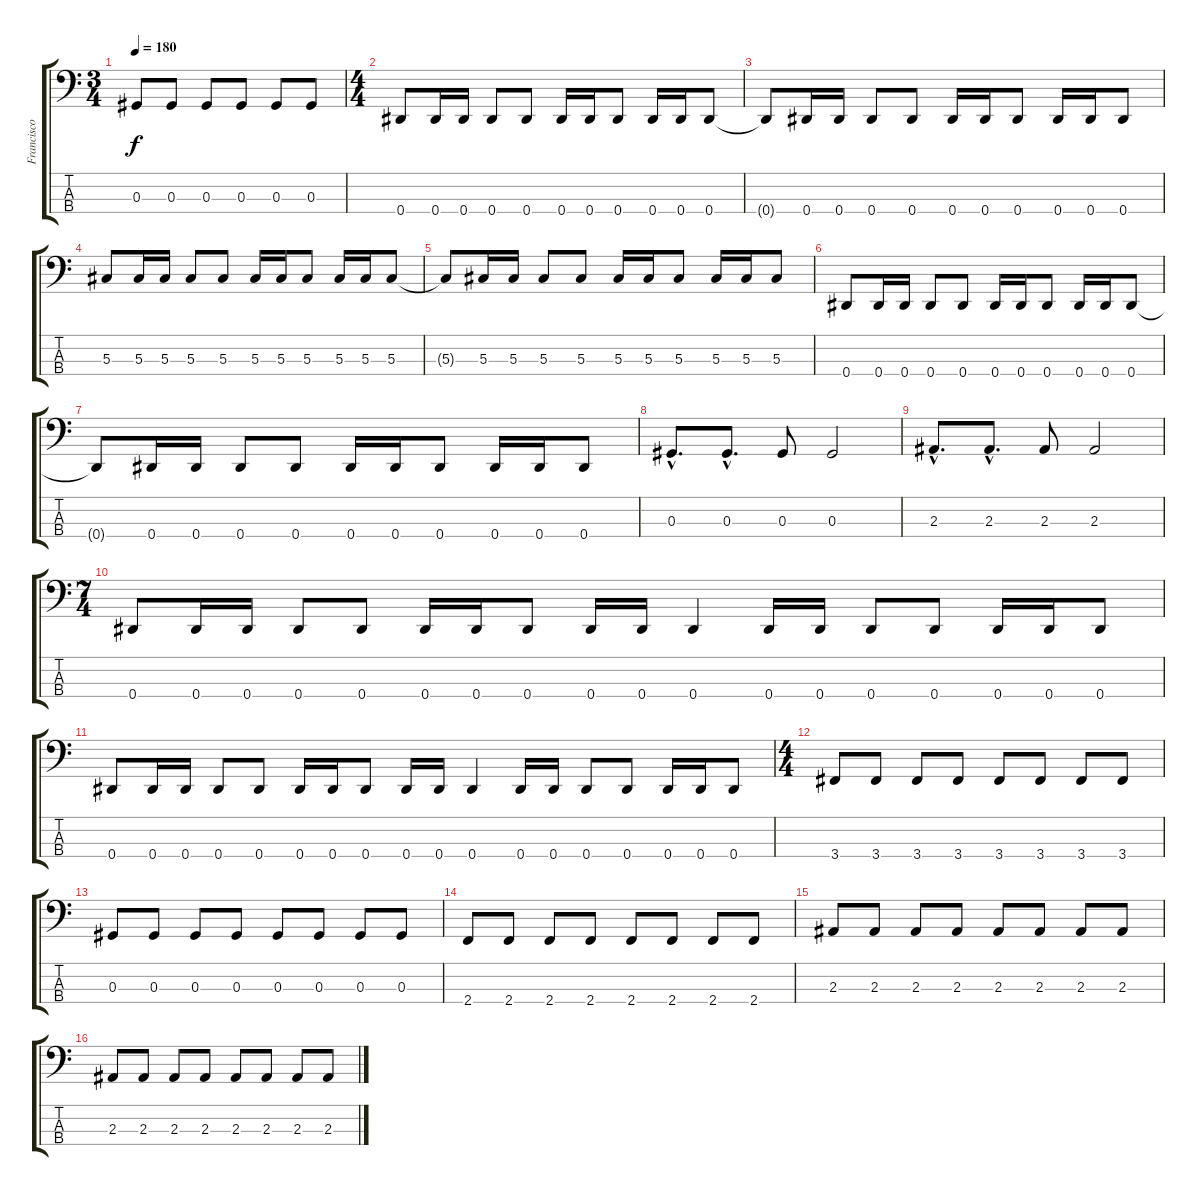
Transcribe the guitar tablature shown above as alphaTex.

\track ("Francisco Fidalgo" "Francisco ") {instrument electricbasspick}
\staff {score tabs}
\tuning (Gb2 Db2 Ab1 Eb1) {hide}
\ts (3 4)
\tempo 180
\clef f4
\ks c
0.3.8{dy f} 0.3.8 0.3.8 0.3.8 0.3.8 0.3.8 |
\ts (4 4)
0.4.8 0.4.16 0.4.16 0.4.8 0.4.8 0.4.16 0.4.16 0.4.8 0.4.16 0.4.16 0.4.8 |
0.4{t}.8 0.4.16 0.4.16 0.4.8 0.4.8 0.4.16 0.4.16 0.4.8 0.4.16 0.4.16 0.4.8 |
5.3.8 5.3.16 5.3.16 5.3.8 5.3.8 5.3.16 5.3.16 5.3.8 5.3.16 5.3.16 5.3.8 |
5.3{t}.8 5.3.16 5.3.16 5.3.8 5.3.8 5.3.16 5.3.16 5.3.8 5.3.16 5.3.16 5.3.8 |
0.4.8 0.4.16 0.4.16 0.4.8 0.4.8 0.4.16 0.4.16 0.4.8 0.4.16 0.4.16 0.4.8 |
0.4{t}.8 0.4.16 0.4.16 0.4.8 0.4.8 0.4.16 0.4.16 0.4.8 0.4.16 0.4.16 0.4.8 |
0.3{hac}.8{d} 0.3{hac}.8{d} 0.3.8 0.3.2 |
2.3{hac}.8{d} 2.3{hac}.8{d} 2.3.8 2.3.2 |
\ts (7 4)
0.4.8 0.4.16 0.4.16 0.4.8 0.4.8 0.4.16 0.4.16 0.4.8 0.4.16 0.4.16 0.4.4 0.4.16 0.4.16 0.4.8 0.4.8 0.4.16 0.4.16 0.4.8 |
0.4.8 0.4.16 0.4.16 0.4.8 0.4.8 0.4.16 0.4.16 0.4.8 0.4.16 0.4.16 0.4.4 0.4.16 0.4.16 0.4.8 0.4.8 0.4.16 0.4.16 0.4.8 |
\ts (4 4)
3.4.8 3.4.8 3.4.8 3.4.8 3.4.8 3.4.8 3.4.8 3.4.8 |
0.3.8 0.3.8 0.3.8 0.3.8 0.3.8 0.3.8 0.3.8 0.3.8 |
2.4.8 2.4.8 2.4.8 2.4.8 2.4.8 2.4.8 2.4.8 2.4.8 |
2.3.8 2.3.8 2.3.8 2.3.8 2.3.8 2.3.8 2.3.8 2.3.8 |
2.3.8 2.3.8 2.3.8 2.3.8 2.3.8 2.3.8 2.3.8 2.3.8
